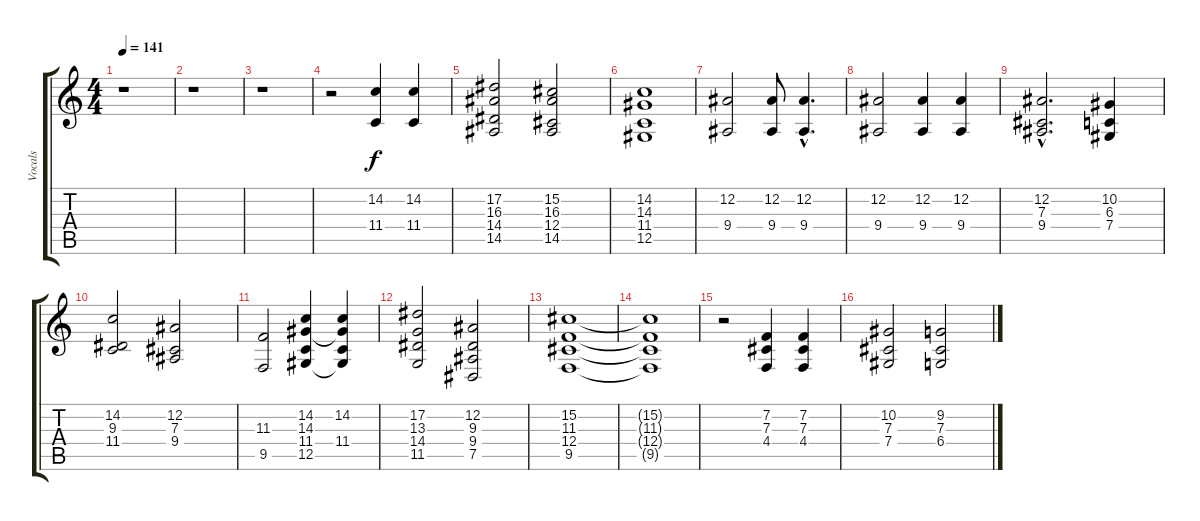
\track ("Vocals" "Vocals") {instrument synthbrass2}
\staff {score tabs}
\tuning (Eb4 Bb3 Gb3 Db3 Ab2 Eb2) {hide}
\ts (4 4)
\tempo 141
\clef g2
\ks c
r.1{dy f} |
r.1 |
r.1 |
r.2 (14.2 11.4).4 (14.2 11.4).4 |
(17.2 16.3 14.4 14.5).2 (15.2 16.3 12.4 14.5).2 |
(14.2 14.3 11.4 12.5).1 |
(12.2 9.4).2 (12.2 9.4).8 (12.2{hac} 9.4{hac}).4{d} |
(12.2 9.4).2 (12.2 9.4).4 (12.2 9.4).4 |
(12.2{hac} 7.3{hac} 9.4{hac}).2{d} (10.2 6.3 7.4).4 |
(14.2 9.3 11.4).2 (12.2 7.3 9.4).2 |
(11.3 9.5).2 (14.2 14.3 11.4 12.5).4 (14.2 14.3{t} 11.4 12.5{t}).4 |
(17.2 13.3 14.4 11.5).2 (12.2 9.3 9.4 7.5).2 |
(15.2 11.3 12.4 9.5).1 |
(15.2{t} 11.3{t} 12.4{t} 9.5{t}).1 |
r.2 (7.2 7.3 4.4).4 (7.2 7.3 4.4).4 |
(10.2 7.3 7.4).2 (9.2 7.3 6.4).2
